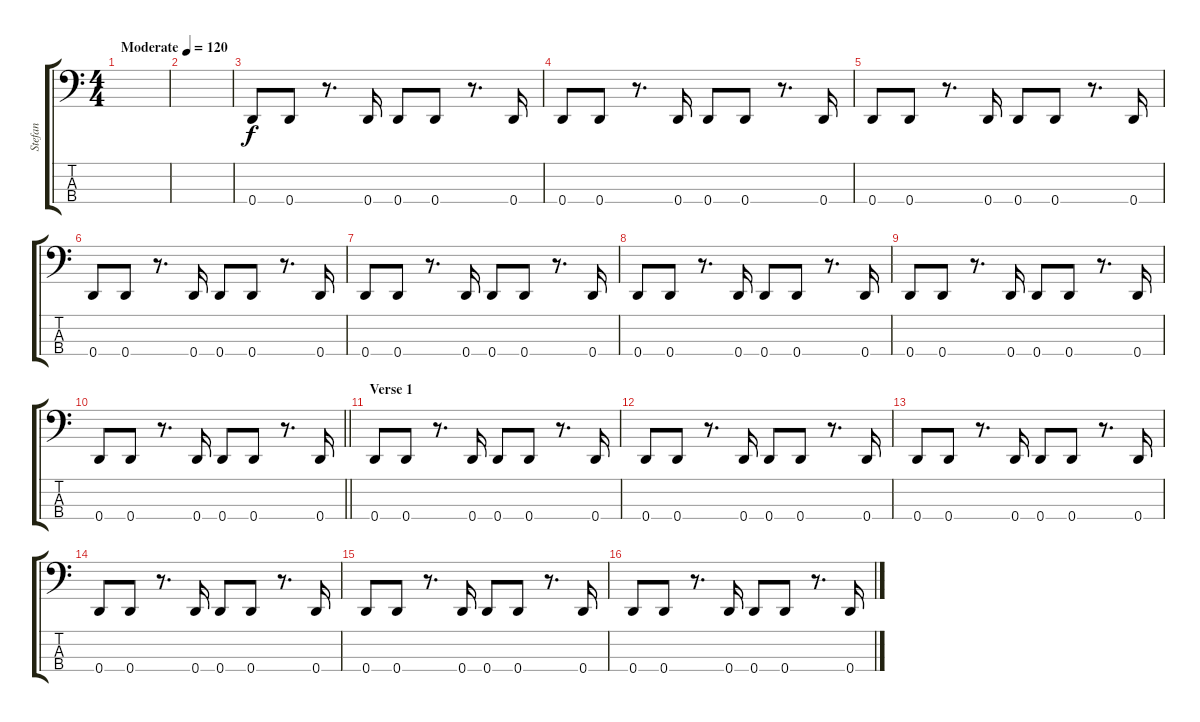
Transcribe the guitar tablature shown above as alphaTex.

\track ("Stefan" "Stefan") {instrument electricbassfinger}
\staff {score tabs}
\tuning (G2 D2 A1 D1) {hide}
\ts (4 4)
\tempo (120 "Moderate")
\clef f4
\ks c
|
|
0.4.8 0.4.8 r.8{d} 0.4.16 0.4.8 0.4.8 r.8{d} 0.4.16 |
0.4.8 0.4.8 r.8{d} 0.4.16 0.4.8 0.4.8 r.8{d} 0.4.16 |
0.4.8 0.4.8 r.8{d} 0.4.16 0.4.8 0.4.8 r.8{d} 0.4.16 |
0.4.8 0.4.8 r.8{d} 0.4.16 0.4.8 0.4.8 r.8{d} 0.4.16 |
0.4.8 0.4.8 r.8{d} 0.4.16 0.4.8 0.4.8 r.8{d} 0.4.16 |
0.4.8 0.4.8 r.8{d} 0.4.16 0.4.8 0.4.8 r.8{d} 0.4.16 |
0.4.8 0.4.8 r.8{d} 0.4.16 0.4.8 0.4.8 r.8{d} 0.4.16 |
\barLineRight lightlight
0.4.8 0.4.8 r.8{d} 0.4.16 0.4.8 0.4.8 r.8{d} 0.4.16 |
\section ("" "Verse 1")
0.4.8 0.4.8 r.8{d} 0.4.16 0.4.8 0.4.8 r.8{d} 0.4.16 |
0.4.8 0.4.8 r.8{d} 0.4.16 0.4.8 0.4.8 r.8{d} 0.4.16 |
0.4.8 0.4.8 r.8{d} 0.4.16 0.4.8 0.4.8 r.8{d} 0.4.16 |
0.4.8 0.4.8 r.8{d} 0.4.16 0.4.8 0.4.8 r.8{d} 0.4.16 |
0.4.8 0.4.8 r.8{d} 0.4.16 0.4.8 0.4.8 r.8{d} 0.4.16 |
0.4.8 0.4.8 r.8{d} 0.4.16 0.4.8 0.4.8 r.8{d} 0.4.16
